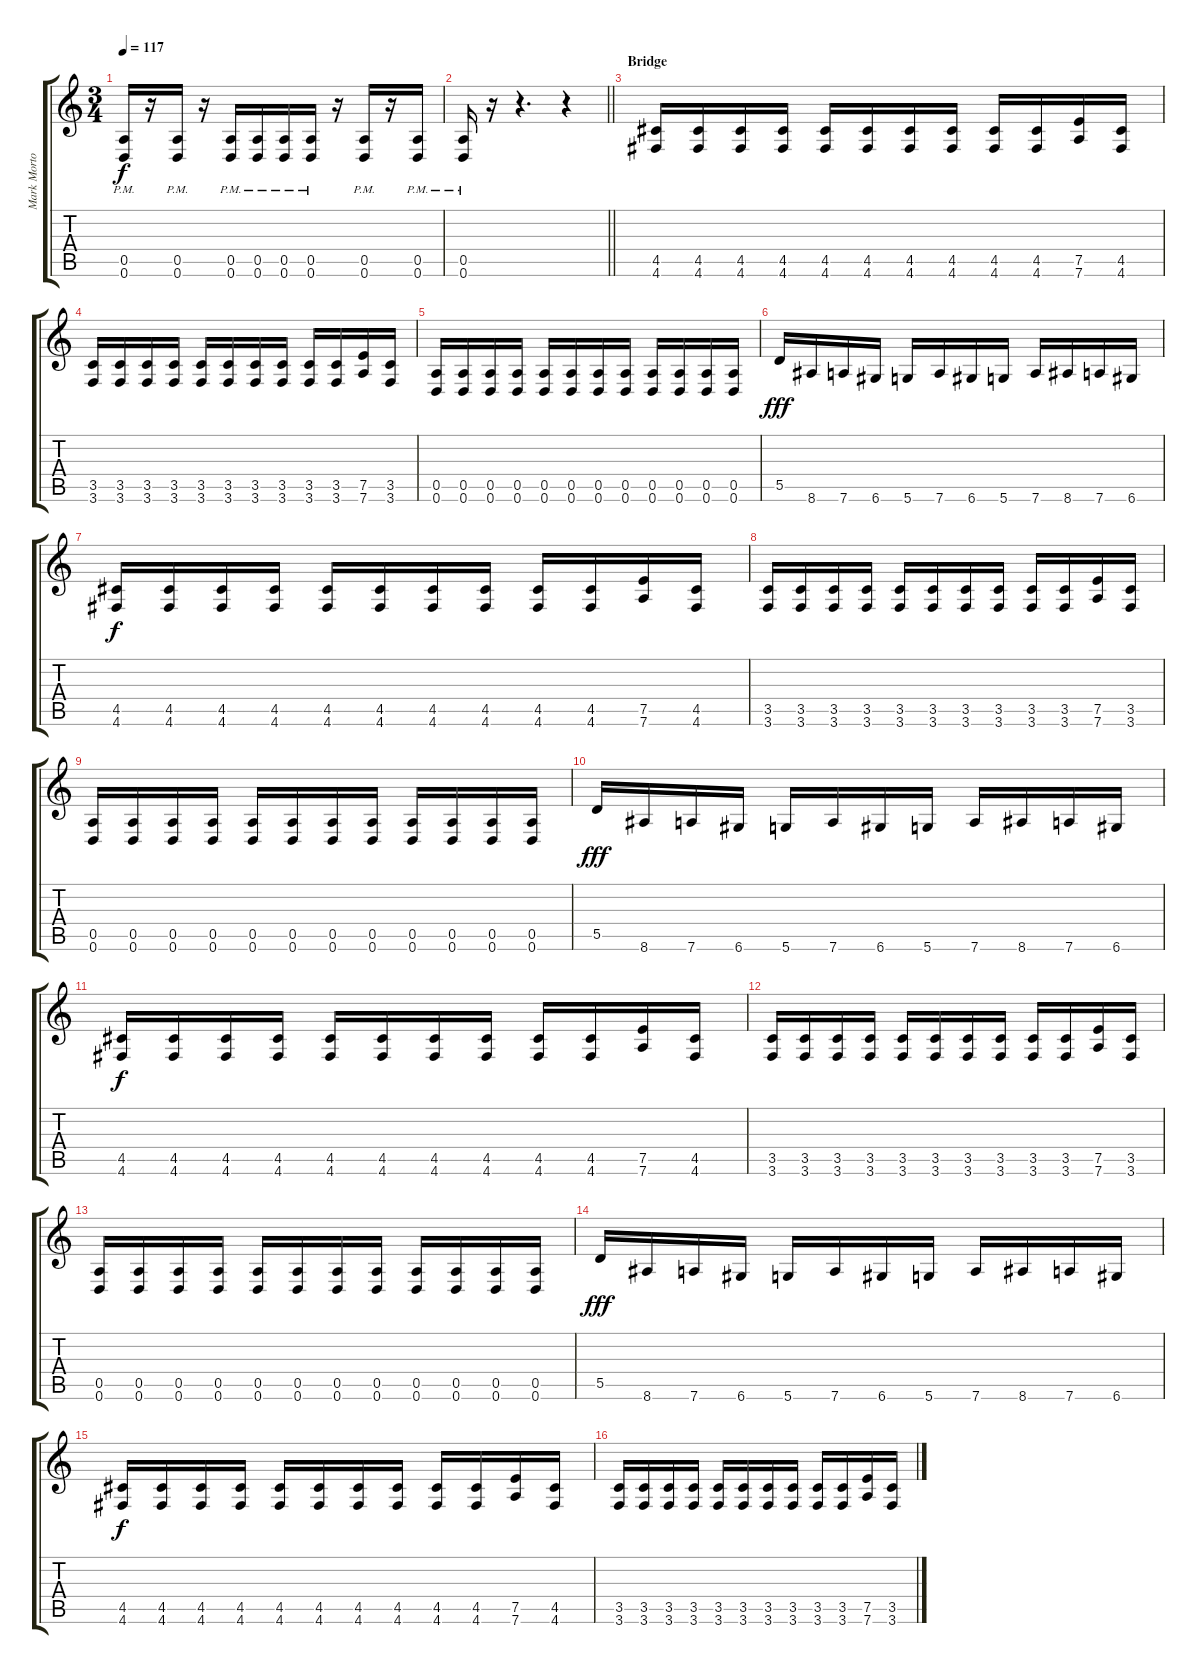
\track ("Mark Morton" "Mark Morto") {instrument distortionguitar}
\staff {score tabs}
\tuning (E4 B3 G3 D3 A2 D2) {hide}
\ts (3 4)
\tempo 117
\clef g2
\ks c
(0.5{pm} 0.6{pm}).16{dy f} r.16 (0.5{pm} 0.6{pm}).16 r.16 (0.5{pm} 0.6{pm}).16 (0.5{pm} 0.6{pm}).16 (0.5{pm} 0.6{pm}).16 (0.5{pm} 0.6{pm}).16 r.16 (0.5{pm} 0.6{pm}).16 r.16 (0.5{pm} 0.6{pm}).16 |
\barLineRight lightlight
(0.5{pm} 0.6{pm}).16 r.16 r.4{d} r.4 |
\section ("" "Bridge")
(4.5 4.6).16 (4.5 4.6).16 (4.5 4.6).16 (4.5 4.6).16 (4.5 4.6).16 (4.5 4.6).16 (4.5 4.6).16 (4.5 4.6).16 (4.5 4.6).16 (4.5 4.6).16 (7.5 7.6).16 (4.5 4.6).16 |
(3.5 3.6).16 (3.5 3.6).16 (3.5 3.6).16 (3.5 3.6).16 (3.5 3.6).16 (3.5 3.6).16 (3.5 3.6).16 (3.5 3.6).16 (3.5 3.6).16 (3.5 3.6).16 (7.5 7.6).16 (3.5 3.6).16 |
(0.5 0.6).16 (0.5 0.6).16 (0.5 0.6).16 (0.5 0.6).16 (0.5 0.6).16 (0.5 0.6).16 (0.5 0.6).16 (0.5 0.6).16 (0.5 0.6).16 (0.5 0.6).16 (0.5 0.6).16 (0.5 0.6).16 |
5.5.16{dy fff} 8.6.16 7.6.16 6.6.16 5.6.16 7.6.16 6.6.16 5.6.16 7.6.16 8.6.16 7.6.16 6.6.16 |
(4.5 4.6).16{dy f} (4.5 4.6).16 (4.5 4.6).16 (4.5 4.6).16 (4.5 4.6).16 (4.5 4.6).16 (4.5 4.6).16 (4.5 4.6).16 (4.5 4.6).16 (4.5 4.6).16 (7.5 7.6).16 (4.5 4.6).16 |
(3.5 3.6).16 (3.5 3.6).16 (3.5 3.6).16 (3.5 3.6).16 (3.5 3.6).16 (3.5 3.6).16 (3.5 3.6).16 (3.5 3.6).16 (3.5 3.6).16 (3.5 3.6).16 (7.5 7.6).16 (3.5 3.6).16 |
(0.5 0.6).16 (0.5 0.6).16 (0.5 0.6).16 (0.5 0.6).16 (0.5 0.6).16 (0.5 0.6).16 (0.5 0.6).16 (0.5 0.6).16 (0.5 0.6).16 (0.5 0.6).16 (0.5 0.6).16 (0.5 0.6).16 |
5.5.16{dy fff} 8.6.16 7.6.16 6.6.16 5.6.16 7.6.16 6.6.16 5.6.16 7.6.16 8.6.16 7.6.16 6.6.16 |
(4.5 4.6).16{dy f} (4.5 4.6).16 (4.5 4.6).16 (4.5 4.6).16 (4.5 4.6).16 (4.5 4.6).16 (4.5 4.6).16 (4.5 4.6).16 (4.5 4.6).16 (4.5 4.6).16 (7.5 7.6).16 (4.5 4.6).16 |
(3.5 3.6).16 (3.5 3.6).16 (3.5 3.6).16 (3.5 3.6).16 (3.5 3.6).16 (3.5 3.6).16 (3.5 3.6).16 (3.5 3.6).16 (3.5 3.6).16 (3.5 3.6).16 (7.5 7.6).16 (3.5 3.6).16 |
(0.5 0.6).16 (0.5 0.6).16 (0.5 0.6).16 (0.5 0.6).16 (0.5 0.6).16 (0.5 0.6).16 (0.5 0.6).16 (0.5 0.6).16 (0.5 0.6).16 (0.5 0.6).16 (0.5 0.6).16 (0.5 0.6).16 |
5.5.16{dy fff} 8.6.16 7.6.16 6.6.16 5.6.16 7.6.16 6.6.16 5.6.16 7.6.16 8.6.16 7.6.16 6.6.16 |
(4.5 4.6).16{dy f} (4.5 4.6).16 (4.5 4.6).16 (4.5 4.6).16 (4.5 4.6).16 (4.5 4.6).16 (4.5 4.6).16 (4.5 4.6).16 (4.5 4.6).16 (4.5 4.6).16 (7.5 7.6).16 (4.5 4.6).16 |
(3.5 3.6).16 (3.5 3.6).16 (3.5 3.6).16 (3.5 3.6).16 (3.5 3.6).16 (3.5 3.6).16 (3.5 3.6).16 (3.5 3.6).16 (3.5 3.6).16 (3.5 3.6).16 (7.5 7.6).16 (3.5 3.6).16
